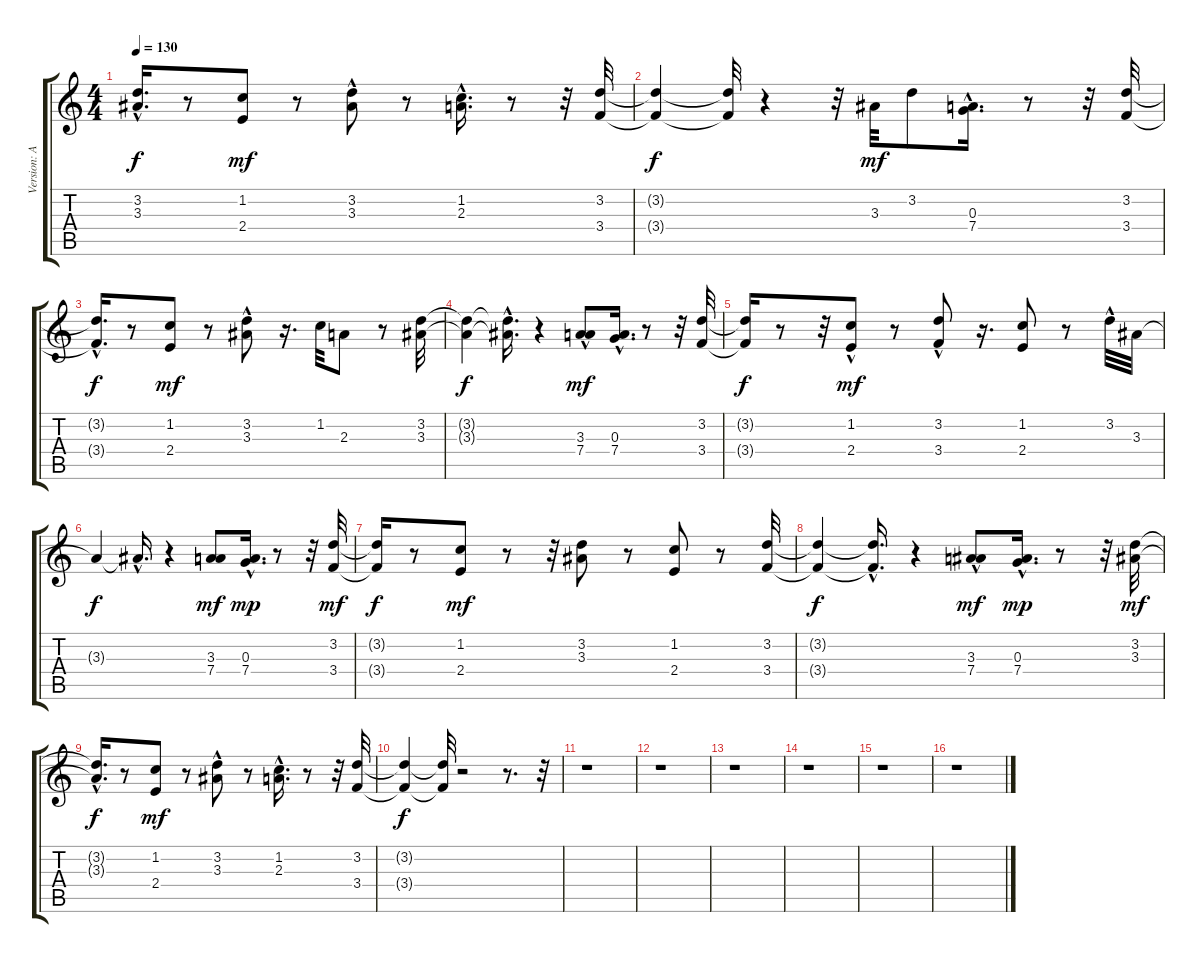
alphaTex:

\track ("Version: AWE32 GS" "Version: A") {instrument electricguitarjazz}
\staff {score tabs}
\tuning (E4 B3 G3 D3 A2 E2) {hide}
\ts (4 4)
\tempo 130
\clef g2
\ks c
(3.2{t} 3.3{hac t}).16{d dy f} r.8 (1.2 2.4).8{dy mf} r.8 (3.2 3.3{hac}).8 r.8 (1.2{hac} 2.3{hac}).16{d} r.8 r.32 (3.2 3.4).32 |
(3.2{t} 3.4{t}).4{dy f} (3.2{t} 3.4{t}).32 r.4 r.32 3.3.32{dy mf} 3.2.8 (0.3{hac} 7.4{hac}).16{d} r.8 r.32 (3.2 3.4).32 |
(3.2{t} 3.4{hac t}).16{d dy f} r.8 (1.2 2.4).8{dy mf} r.8 (3.2{hac} 3.3).8 r.16{d} 1.2.32 2.3.8 r.8 (3.2 3.3).32 |
(3.2{t} 3.3{t}).4{dy f} (3.2{hac t} 3.3{hac t}).16{d} r.4 (3.3 7.4{hac}).8{dy mf} (0.3{hac} 7.4{hac}).16{d} r.8 r.32 (3.2 3.4).32 |
(3.2{t} 3.4{t}).16{dy f} r.8 r.32 (1.2 2.4{hac}).8{dy mf} r.8 (3.2{hac} 3.4).8 r.16{d} (1.2 2.4).8 r.8 3.2{hac}.32 3.3.32 |
3.3{t}.4{dy f} 3.3{hac t}.16{d} r.4 (3.3 7.4).8{dy mf} (0.3{hac} 7.4{hac}).16{d dy mp} r.8 r.32 (3.2 3.4).32{dy mf} |
(3.2{t} 3.4{t}).16{dy f} r.8 (1.2 2.4).8{dy mf} r.8 r.32 (3.2 3.3).8 r.8 (1.2 2.4).8 r.8 (3.2 3.4).32 |
(3.2{t} 3.4{t}).4{dy f} (3.2{hac t} 3.4{t}).16{d} r.4 (3.3 7.4{hac}).8{dy mf} (0.3{hac} 7.4{hac}).16{d dy mp} r.8 r.32 (3.2 3.3).32{dy mf} |
(3.2{t} 3.3{hac t}).16{d dy f} r.8 (1.2 2.4).8{dy mf} r.8 (3.2 3.3{hac}).8 r.8 (1.2{hac} 2.3{hac}).16{d} r.8 r.32 (3.2 3.4).32 |
(3.2{t} 3.4{t}).4{dy f} (3.2{t} 3.4{t}).32 r.2 r.8{d} r.32 |
r.1 |
r.1 |
r.1 |
r.1 |
r.1 |
r.1
